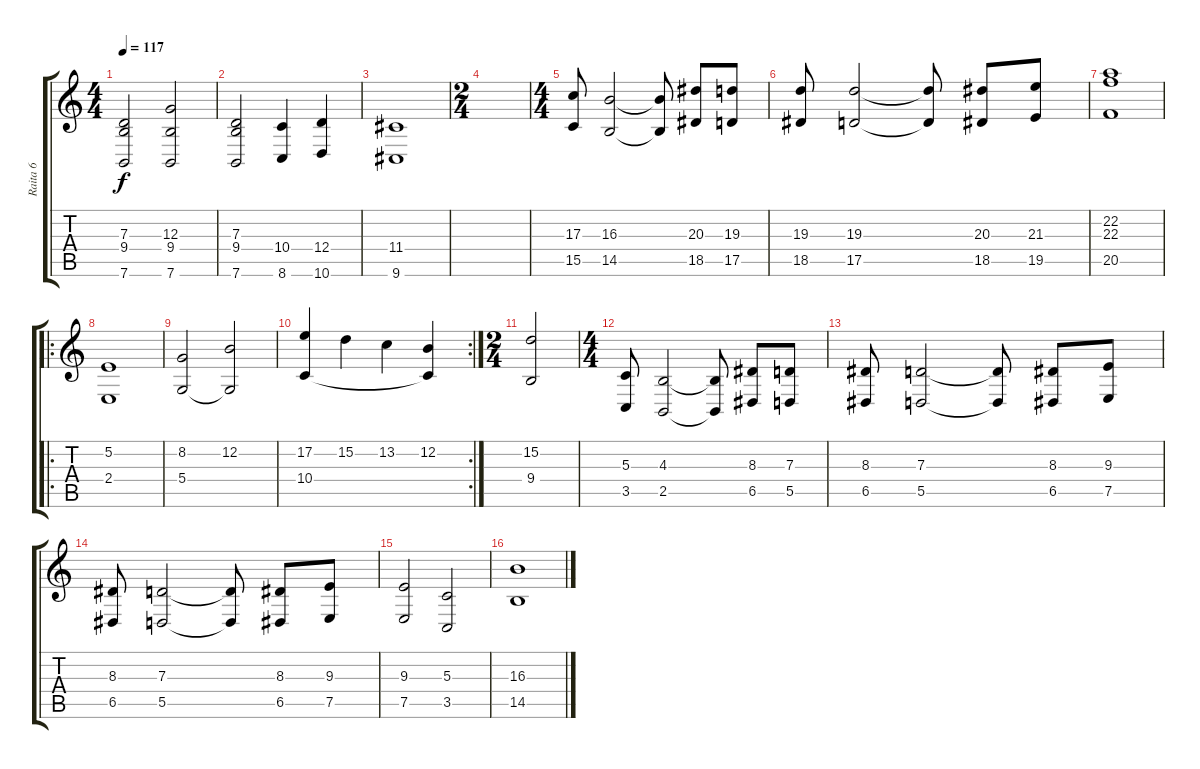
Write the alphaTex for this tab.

\track ("Raita 6" "Raita 6") {instrument stringensemble1}
\staff {score tabs}
\tuning (E4 B3 G3 D3 A2 E2) {hide}
\ts (4 4)
\tempo 117
\clef g2
\ks c
(7.3 9.4 7.6).2{dy f} (12.3 9.4 7.6).2 |
(7.3 9.4 7.6).2 (10.4 8.6).4 (12.4 10.6).4 |
(11.4 9.6).1 |
\ts (2 4)
|
\ts (4 4)
(17.3 15.5).8 (16.3 14.5).2 (16.3{t} 14.5{t}).8 (20.3 18.5).8 (19.3 17.5).8 |
(19.3 18.5).8 (19.3 17.5).2 (19.3{t} 17.5{t}).8 (20.3 18.5).8 (21.3 19.5).8 |
(22.2 22.3 20.5).1 |
\ro
(5.2 2.4).1 |
(8.2 5.4).2 (12.2 5.4{t}).2 |
\rc 2
(17.2 10.4).4 15.2.4 13.2.4 (12.2 10.4{t}).4 |
\ts (2 4)
(15.2 9.4).2 |
\ts (4 4)
(5.3 3.5).8 (4.3 2.5).2 (4.3{t} 2.5{t}).8 (8.3 6.5).8 (7.3 5.5).8 |
(8.3 6.5).8 (7.3 5.5).2 (7.3{t} 5.5{t}).8 (8.3 6.5).8 (9.3 7.5).8 |
(8.3 6.5).8 (7.3 5.5).2 (7.3{t} 5.5{t}).8 (8.3 6.5).8 (9.3 7.5).8 |
(9.3 7.5).2 (5.3 3.5).2 |
(16.3 14.5).1
